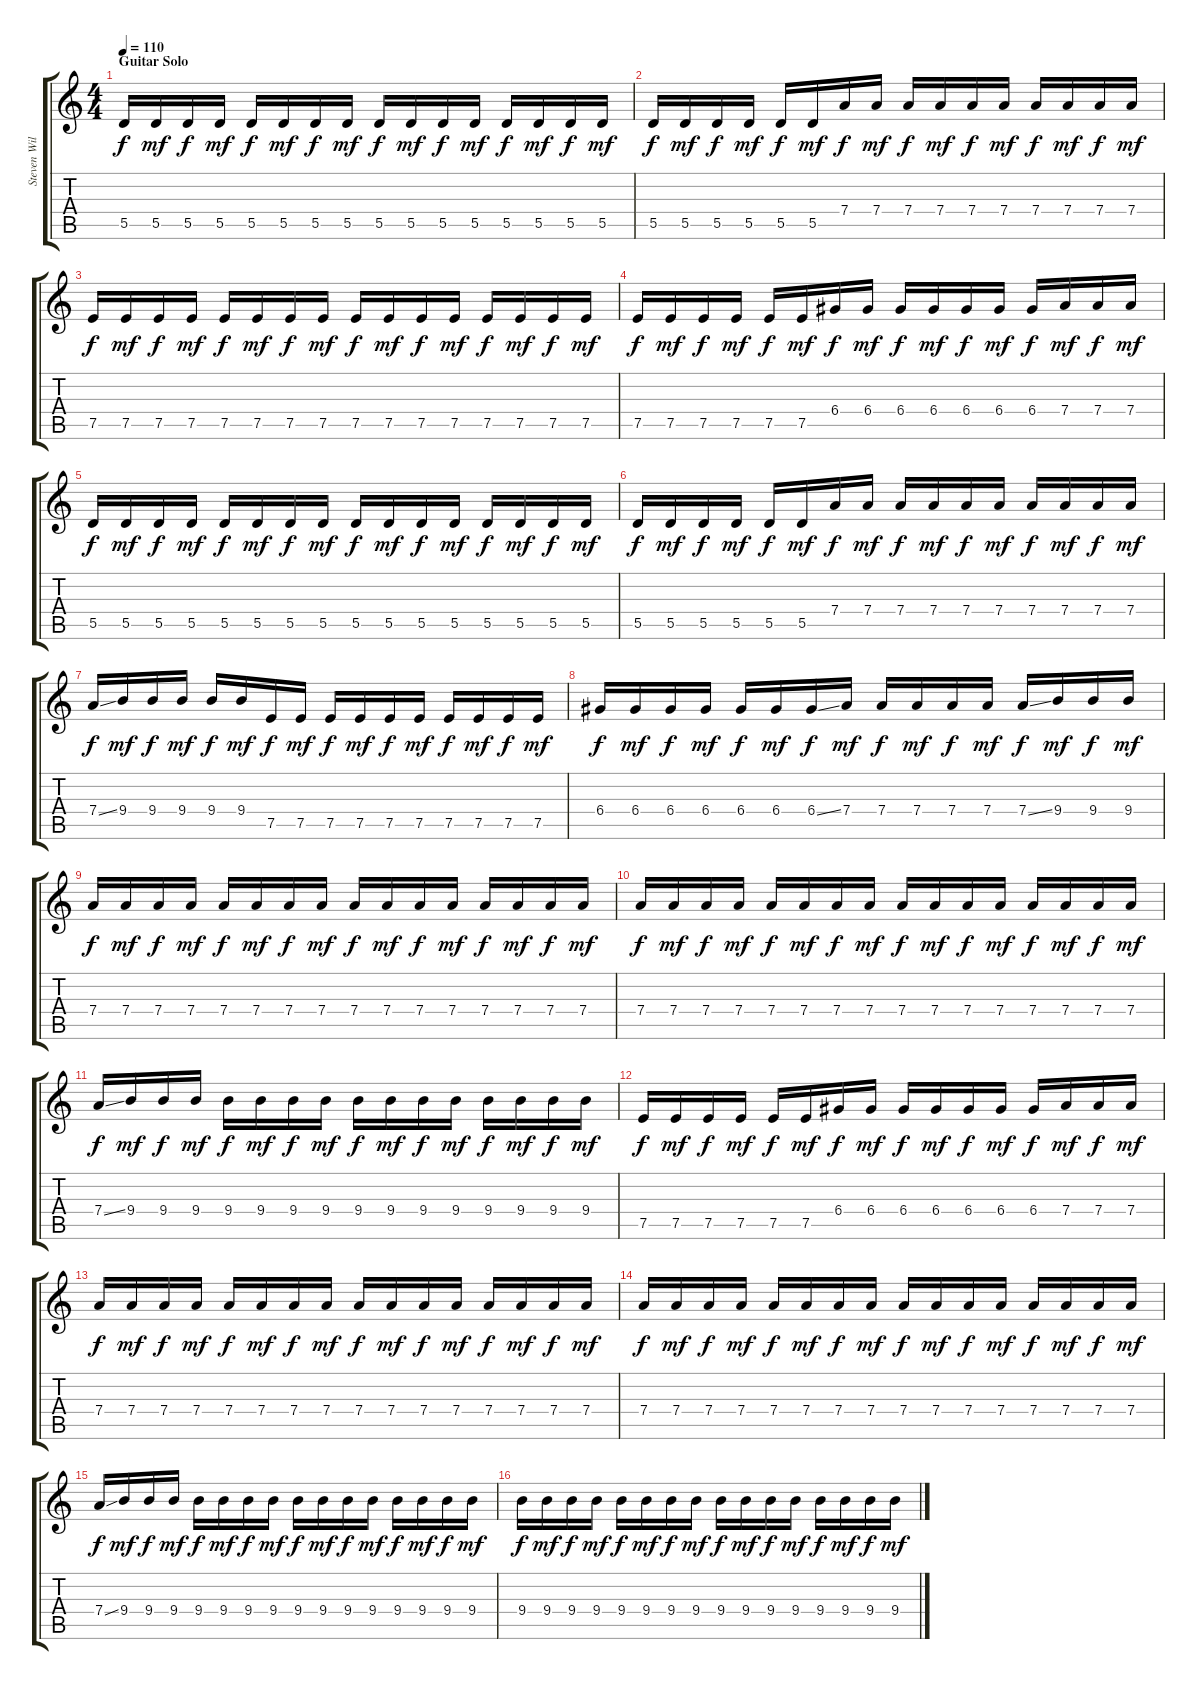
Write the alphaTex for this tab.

\track ("Steven Wilson - Guitar 1" "Steven Wil") {instrument electricguitarjazz}
\staff {score tabs}
\tuning (E4 B3 G3 D3 A2 D2) {hide}
\ts (4 4)
\section ("" "Guitar Solo")
\tempo 110
\clef g2
\ks c
5.5.16{dy f} 5.5.16{dy mf} 5.5.16{dy f} 5.5.16{dy mf} 5.5.16{dy f} 5.5.16{dy mf} 5.5.16{dy f} 5.5.16{dy mf} 5.5.16{dy f} 5.5.16{dy mf} 5.5.16{dy f} 5.5.16{dy mf} 5.5.16{dy f} 5.5.16{dy mf} 5.5.16{dy f} 5.5.16{dy mf} |
5.5.16{dy f} 5.5.16{dy mf} 5.5.16{dy f} 5.5.16{dy mf} 5.5.16{dy f} 5.5.16{dy mf} 7.4.16{dy f} 7.4.16{dy mf} 7.4.16{dy f} 7.4.16{dy mf} 7.4.16{dy f} 7.4.16{dy mf} 7.4.16{dy f} 7.4.16{dy mf} 7.4.16{dy f} 7.4.16{dy mf} |
7.5.16{dy f} 7.5.16{dy mf} 7.5.16{dy f} 7.5.16{dy mf} 7.5.16{dy f} 7.5.16{dy mf} 7.5.16{dy f} 7.5.16{dy mf} 7.5.16{dy f} 7.5.16{dy mf} 7.5.16{dy f} 7.5.16{dy mf} 7.5.16{dy f} 7.5.16{dy mf} 7.5.16{dy f} 7.5.16{dy mf} |
7.5.16{dy f} 7.5.16{dy mf} 7.5.16{dy f} 7.5.16{dy mf} 7.5.16{dy f} 7.5.16{dy mf} 6.4.16{dy f} 6.4.16{dy mf} 6.4.16{dy f} 6.4.16{dy mf} 6.4.16{dy f} 6.4.16{dy mf} 6.4.16{dy f} 7.4.16{dy mf} 7.4.16{dy f} 7.4.16{dy mf} |
5.5.16{dy f} 5.5.16{dy mf} 5.5.16{dy f} 5.5.16{dy mf} 5.5.16{dy f} 5.5.16{dy mf} 5.5.16{dy f} 5.5.16{dy mf} 5.5.16{dy f} 5.5.16{dy mf} 5.5.16{dy f} 5.5.16{dy mf} 5.5.16{dy f} 5.5.16{dy mf} 5.5.16{dy f} 5.5.16{dy mf} |
5.5.16{dy f} 5.5.16{dy mf} 5.5.16{dy f} 5.5.16{dy mf} 5.5.16{dy f} 5.5.16{dy mf} 7.4.16{dy f} 7.4.16{dy mf} 7.4.16{dy f} 7.4.16{dy mf} 7.4.16{dy f} 7.4.16{dy mf} 7.4.16{dy f} 7.4.16{dy mf} 7.4.16{dy f} 7.4.16{dy mf} |
7.4{ss}.16{dy f} 9.4.16{dy mf} 9.4.16{dy f} 9.4.16{dy mf} 9.4.16{dy f} 9.4.16{dy mf} 7.5.16{dy f} 7.5.16{dy mf} 7.5.16{dy f} 7.5.16{dy mf} 7.5.16{dy f} 7.5.16{dy mf} 7.5.16{dy f} 7.5.16{dy mf} 7.5.16{dy f} 7.5.16{dy mf} |
6.4.16{dy f} 6.4.16{dy mf} 6.4.16{dy f} 6.4.16{dy mf} 6.4.16{dy f} 6.4.16{dy mf} 6.4{ss}.16{dy f} 7.4.16{dy mf} 7.4.16{dy f} 7.4.16{dy mf} 7.4.16{dy f} 7.4.16{dy mf} 7.4{ss}.16{dy f} 9.4.16{dy mf} 9.4.16{dy f} 9.4.16{dy mf} |
7.4.16{dy f} 7.4.16{dy mf} 7.4.16{dy f} 7.4.16{dy mf} 7.4.16{dy f} 7.4.16{dy mf} 7.4.16{dy f} 7.4.16{dy mf} 7.4.16{dy f} 7.4.16{dy mf} 7.4.16{dy f} 7.4.16{dy mf} 7.4.16{dy f} 7.4.16{dy mf} 7.4.16{dy f} 7.4.16{dy mf} |
7.4.16{dy f} 7.4.16{dy mf} 7.4.16{dy f} 7.4.16{dy mf} 7.4.16{dy f} 7.4.16{dy mf} 7.4.16{dy f} 7.4.16{dy mf} 7.4.16{dy f} 7.4.16{dy mf} 7.4.16{dy f} 7.4.16{dy mf} 7.4.16{dy f} 7.4.16{dy mf} 7.4.16{dy f} 7.4.16{dy mf} |
7.4{ss}.16{dy f} 9.4.16{dy mf} 9.4.16{dy f} 9.4.16{dy mf} 9.4.16{dy f} 9.4.16{dy mf} 9.4.16{dy f} 9.4.16{dy mf} 9.4.16{dy f} 9.4.16{dy mf} 9.4.16{dy f} 9.4.16{dy mf} 9.4.16{dy f} 9.4.16{dy mf} 9.4.16{dy f} 9.4.16{dy mf} |
7.5.16{dy f} 7.5.16{dy mf} 7.5.16{dy f} 7.5.16{dy mf} 7.5.16{dy f} 7.5.16{dy mf} 6.4.16{dy f} 6.4.16{dy mf} 6.4.16{dy f} 6.4.16{dy mf} 6.4.16{dy f} 6.4.16{dy mf} 6.4.16{dy f} 7.4.16{dy mf} 7.4.16{dy f} 7.4.16{dy mf} |
7.4.16{dy f} 7.4.16{dy mf} 7.4.16{dy f} 7.4.16{dy mf} 7.4.16{dy f} 7.4.16{dy mf} 7.4.16{dy f} 7.4.16{dy mf} 7.4.16{dy f} 7.4.16{dy mf} 7.4.16{dy f} 7.4.16{dy mf} 7.4.16{dy f} 7.4.16{dy mf} 7.4.16{dy f} 7.4.16{dy mf} |
7.4.16{dy f} 7.4.16{dy mf} 7.4.16{dy f} 7.4.16{dy mf} 7.4.16{dy f} 7.4.16{dy mf} 7.4.16{dy f} 7.4.16{dy mf} 7.4.16{dy f} 7.4.16{dy mf} 7.4.16{dy f} 7.4.16{dy mf} 7.4.16{dy f} 7.4.16{dy mf} 7.4.16{dy f} 7.4.16{dy mf} |
7.4{ss}.16{dy f} 9.4.16{dy mf} 9.4.16{dy f} 9.4.16{dy mf} 9.4.16{dy f} 9.4.16{dy mf} 9.4.16{dy f} 9.4.16{dy mf} 9.4.16{dy f} 9.4.16{dy mf} 9.4.16{dy f} 9.4.16{dy mf} 9.4.16{dy f} 9.4.16{dy mf} 9.4.16{dy f} 9.4.16{dy mf} |
9.4.16{dy f} 9.4.16{dy mf} 9.4.16{dy f} 9.4.16{dy mf} 9.4.16{dy f} 9.4.16{dy mf} 9.4.16{dy f} 9.4.16{dy mf} 9.4.16{dy f} 9.4.16{dy mf} 9.4.16{dy f} 9.4.16{dy mf} 9.4.16{dy f} 9.4.16{dy mf} 9.4.16{dy f} 9.4.16{dy mf}
